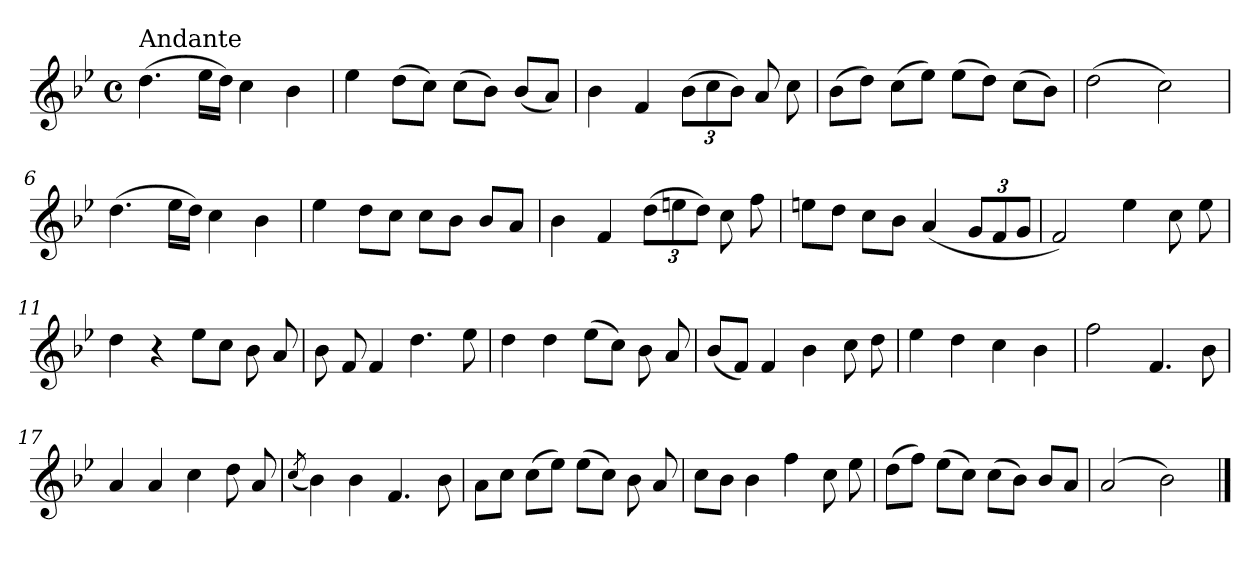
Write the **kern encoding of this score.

**kern
*part1
*staff1
*clefG2
*k[b-e-]
*B-:
*M4/4
*met(c)
=1
!LO:TX:a:t=Andante
(>4.dd\
16ee-\LL
16dd\JJ)
4cc\
4b-\
=2
4ee-\
(>8dd\L
8cc\J)
(>8cc\L
8b-\J)
(<8b-/L
8a/J)
=3
4b-\
4f/
(>12b-\L
12cc\
12b-\J)
8a/
8cc\
=4
(>8b-\L
8dd\J)
(>8cc\L
8ee-\J)
(>8ee-\L
8dd\J)
(>8cc\L
8b-\J)
=5
(>2dd\
2cc\)
!!LO:LB:g=z
=6
(>4.dd\
16ee-\LL
16dd\JJ)
4cc\
4b-\
=7
4ee-\
8dd\L
8cc\J
8cc\L
8b-\J
8b-/L
8a/J
=8
4b-\
4f/
(>12dd\L
12een\
12dd\J)
8cc\
8ff\
=9
8een\L
8dd\J
8cc\L
8b-\J
(<4a/
12g/L
12f/
12g/J
=10
2f/)
4ee-\
8cc\
8ee-\
!!LO:LB:g=z
=11
4dd\
4r
8ee-\L
8cc\J
8b-\
8a/
=12
8b-\
8f/
4f/
4.dd\
8ee-\
=13
4dd\
4dd\
(>8ee-\L
8cc\J)
8b-\
8a/
=14
(<8b-/L
8f/J)
4f/
4b-\
8cc\
8dd\
=15
4ee-\
4dd\
4cc\
4b-\
!!LO:LB:g=z
=16
2ff\
4.f/
8b-\
=17
4a/
4a/
4cc\
8dd\
8a/
=18
(<8qcc/
4b-\)
4b-\
4.f/
8b-\
=19
8a\L
8cc\J
(>8cc\L
8ee-\J)
(>8ee-\L
8cc\J)
8b-\
8a/
=20
8cc\L
8b-\J
4b-\
4ff\
8cc\
8ee-\
!!LO:LB:g=z
=21
(>8dd\L
8ff\J)
(>8ee-\L
8cc\J)
(>8cc\L
8b-\J)
8b-/L
8a/J
=22
(>2a/
2b-\)
==
*-
